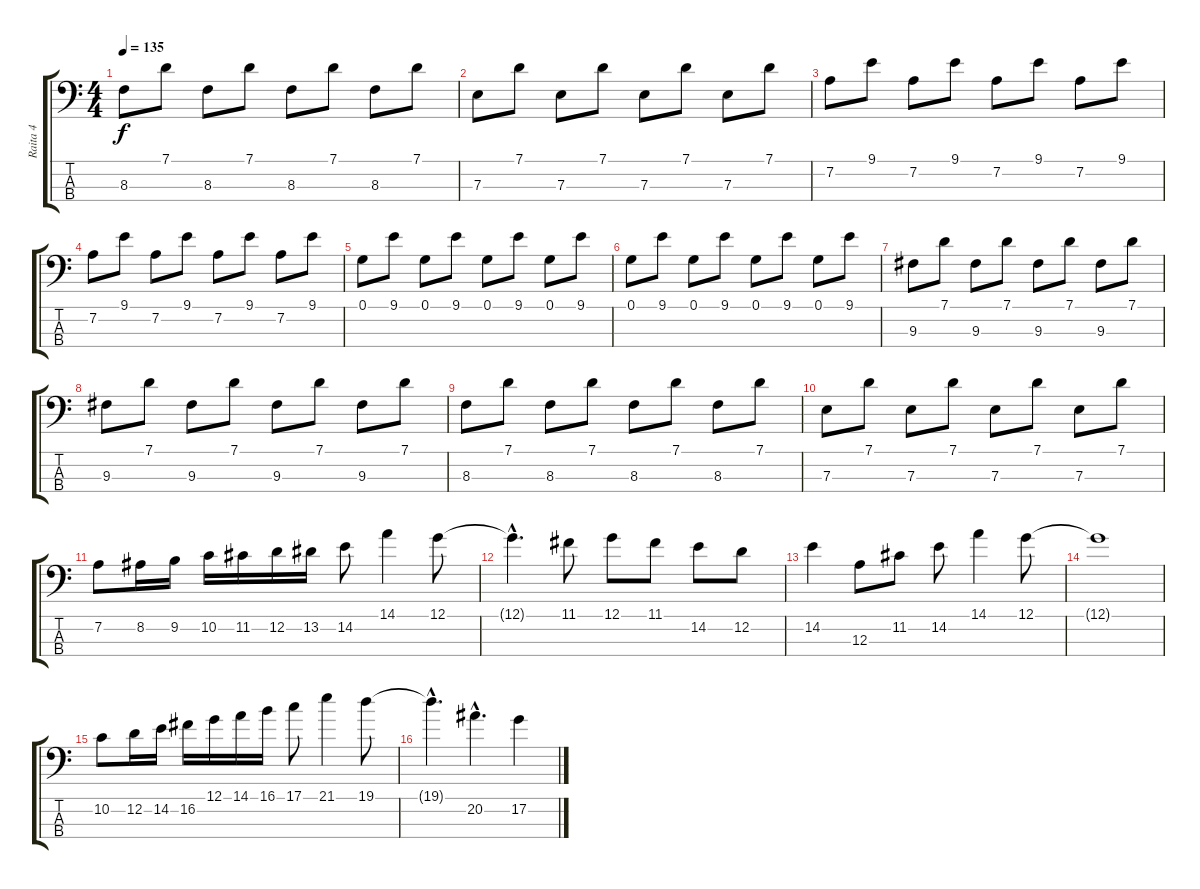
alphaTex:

\track ("Raita 4" "Raita 4") {instrument electricbassfinger}
\staff {score tabs}
\tuning (G2 D2 A1 E1) {hide}
\ts (4 4)
\tempo 135
\clef f4
\ks c
8.3.8{dy f} 7.1.8 8.3.8 7.1.8 8.3.8 7.1.8 8.3.8 7.1.8 |
7.3.8 7.1.8 7.3.8 7.1.8 7.3.8 7.1.8 7.3.8 7.1.8 |
7.2.8 9.1.8 7.2.8 9.1.8 7.2.8 9.1.8 7.2.8 9.1.8 |
7.2.8 9.1.8 7.2.8 9.1.8 7.2.8 9.1.8 7.2.8 9.1.8 |
0.1.8 9.1.8 0.1.8 9.1.8 0.1.8 9.1.8 0.1.8 9.1.8 |
0.1.8 9.1.8 0.1.8 9.1.8 0.1.8 9.1.8 0.1.8 9.1.8 |
9.3.8 7.1.8 9.3.8 7.1.8 9.3.8 7.1.8 9.3.8 7.1.8 |
9.3.8 7.1.8 9.3.8 7.1.8 9.3.8 7.1.8 9.3.8 7.1.8 |
8.3.8 7.1.8 8.3.8 7.1.8 8.3.8 7.1.8 8.3.8 7.1.8 |
7.3.8 7.1.8 7.3.8 7.1.8 7.3.8 7.1.8 7.3.8 7.1.8 |
7.2.8 8.2.16 9.2.16 10.2.16 11.2.16 12.2.16 13.2.16 14.2.8 14.1.4 12.1.8 |
12.1{hac t}.4{d} 11.1.8 12.1.8 11.1.8 14.2.8 12.2.8 |
14.2.4 12.3.8 11.2.8 14.2.8 14.1.4 12.1.8 |
12.1{t}.1 |
10.2.8 12.2.16 14.2.16 16.2.16 12.1.16 14.1.16 16.1.16 17.1.8 21.1.4 19.1.8 |
19.1{hac t}.4{d} 20.2{hac}.4{d} 17.2.4
